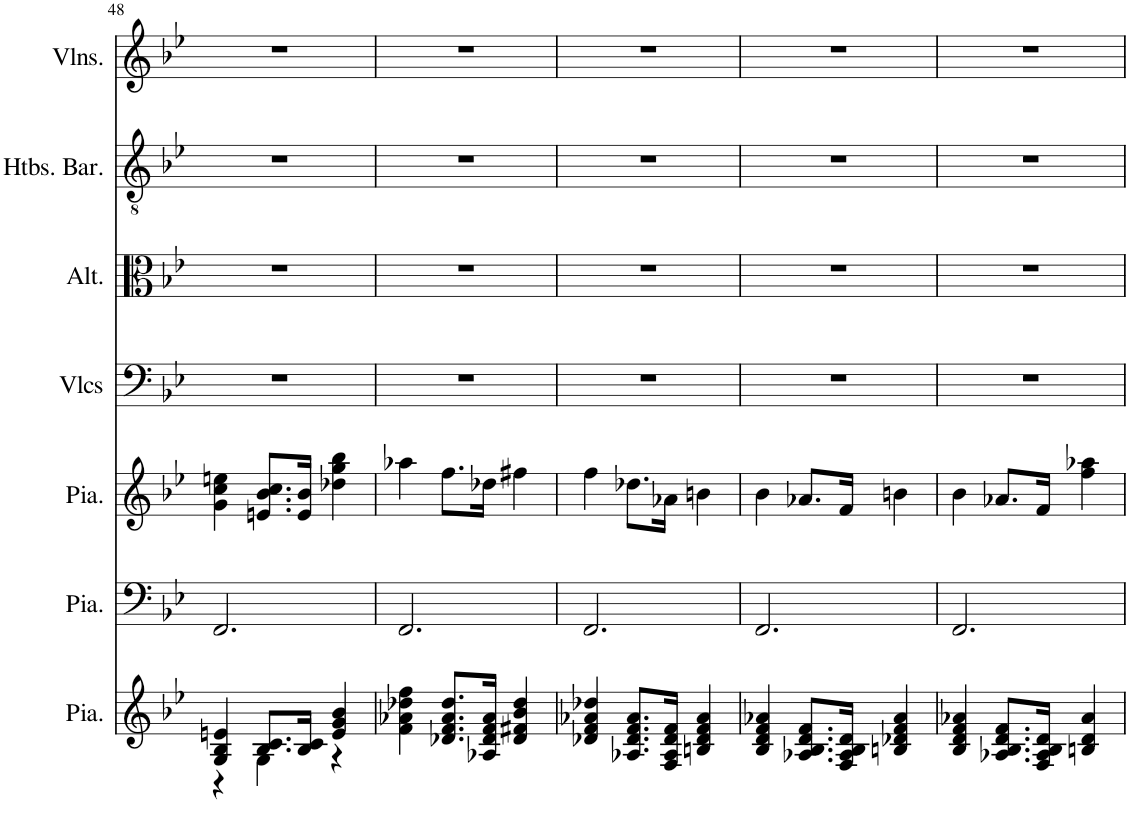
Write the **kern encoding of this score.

**kern	**kern	**kern	**kern	**kern	**kern	**kern
*part7	*part6	*part5	*part4	*part3	*part2	*part1
*staff7	*staff6	*staff5	*staff4	*staff3	*staff2	*staff1
*I"Piano, Organ	*I"Piano, Pedals	*I"Piano, Organ	*I"Violoncelles, Bass	*I"Altos, Tenor	*I"Hautbois Baryton, Alto	*I"Violons, Soprano
*I'Pia.	*I'Pia.	*I'Pia.	*I'Vlcs	*I'Alt.	*I'Htbs. Bar.	*I'Vlns.
!!LO:PB:g=z
*clefG2	*clefF4	*clefG2	*clefF4	*clefC3	*clefGv2	*clefG2
*k[b-e-]	*k[b-e-]	*k[b-e-]	*k[b-e-]	*k[b-e-]	*k[b-e-]	*k[b-e-]
*M3/4	*M3/4	*M3/4	*M3/4	*M3/4	*M3/4	*M3/4
=48	=48	=48	=48	=48	=48	=48
*^	*	*	*	*	*	*
4G/ 4B-/ 4en/	4r	2.FF/	4g\ 4cc\ 4een\	2.r	2.r	2.r	2.r
8.B-/ 8.c/L	4G\	.	8.en/ 8.b-/ 8.cc/L	.	.	.	.
16B-/ 16c/Jk	.	.	16e/ 16b-/Jk	.	.	.	.
4e/ 4g/ 4b-/	4r	.	4dd-X\ 4gg\ 4bb-\	.	.	.	.
*v	*v	*	*	*	*	*	*
=49	=49	=49	=49	=49	=49	=49
4f\ 4a-X\ 4dd-X\ 4ff\	2.FF/	4aa-X\	2.r	2.r	2.r	2.r
8.d-X/ 8.f/ 8.a-/ 8.dd-/L	.	8.ff\L	.	.	.	.
16A-X/ 16d-/ 16f/ 16a-/Jk	.	16dd-X\Jk	.	.	.	.
4d-/ 4f#X/ 4b-/ 4dd-/	.	4ff#X\	.	.	.	.
=50	=50	=50	=50	=50	=50	=50
4d-X/ 4f/ 4a-X/ 4dd-X/	2.FF/	4ff\	2.r	2.r	2.r	2.r
8.A-X/ 8.d-/ 8.f/ 8.a-/L	.	8.dd-X\L	.	.	.	.
16F/ 16A-/ 16d-/ 16f/Jk	.	16a-X\Jk	.	.	.	.
4Bn/ 4d-/ 4f/ 4a-/	.	4bn\	.	.	.	.
=51	=51	=51	=51	=51	=51	=51
4B-/ 4d/ 4f/ 4a-X/	2.FF/	4b-\	2.r	2.r	2.r	2.r
8.A-X/ 8.B-/ 8.d/ 8.f/L	.	8.a-X/L	.	.	.	.
16F/ 16A-/ 16B-/ 16d/Jk	.	16f/Jk	.	.	.	.
4Bn/ 4d-X/ 4f/ 4a-/	.	4bn\	.	.	.	.
=52	=52	=52	=52	=52	=52	=52
4B-/ 4d/ 4f/ 4a-X/	2.FF/	4b-\	2.r	2.r	2.r	2.r
8.A-X/ 8.B-/ 8.d/ 8.f/L	.	8.a-X/L	.	.	.	.
16F/ 16A-/ 16B-/ 16d/Jk	.	16f/Jk	.	.	.	.
4Bn/ 4d/ 4a-/	.	4ff\ 4aa-X\	.	.	.	.
=	=	=	=	=	=	=
*-	*-	*-	*-	*-	*-	*-
